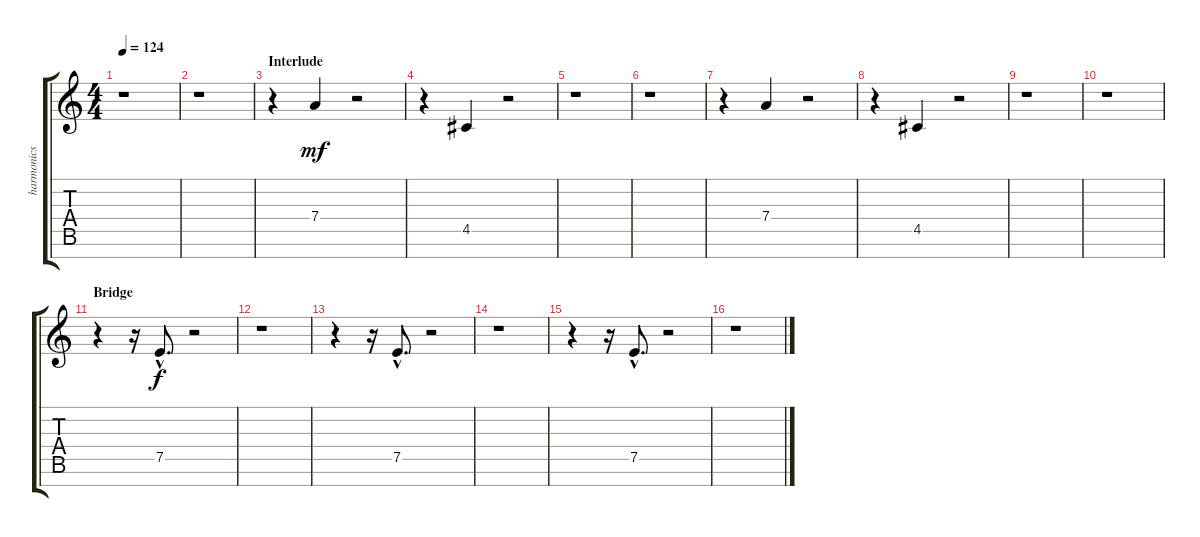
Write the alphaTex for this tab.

\track ("harmonics" "harmonics") {instrument guitarharmonics}
\staff {score tabs}
\tuning (E4 B3 G3 D3 A2 E2 B1) {hide}
\ts (4 4)
\tempo 124
\clef g2
\ks c
r.1{dy mf} |
r.1 |
\section ("" "Interlude")
r.4 7.4.4 r.2 |
r.4 4.5.4 r.2 |
r.1 |
r.1 |
r.4 7.4.4 r.2 |
r.4 4.5.4 r.2 |
r.1 |
r.1 |
\section ("" "Bridge")
r.4 r.16 7.5{hac}.8{d dy f} r.2 |
r.1 |
r.4 r.16 7.5{hac}.8{d} r.2 |
r.1 |
r.4 r.16 7.5{hac}.8{d} r.2 |
r.1
